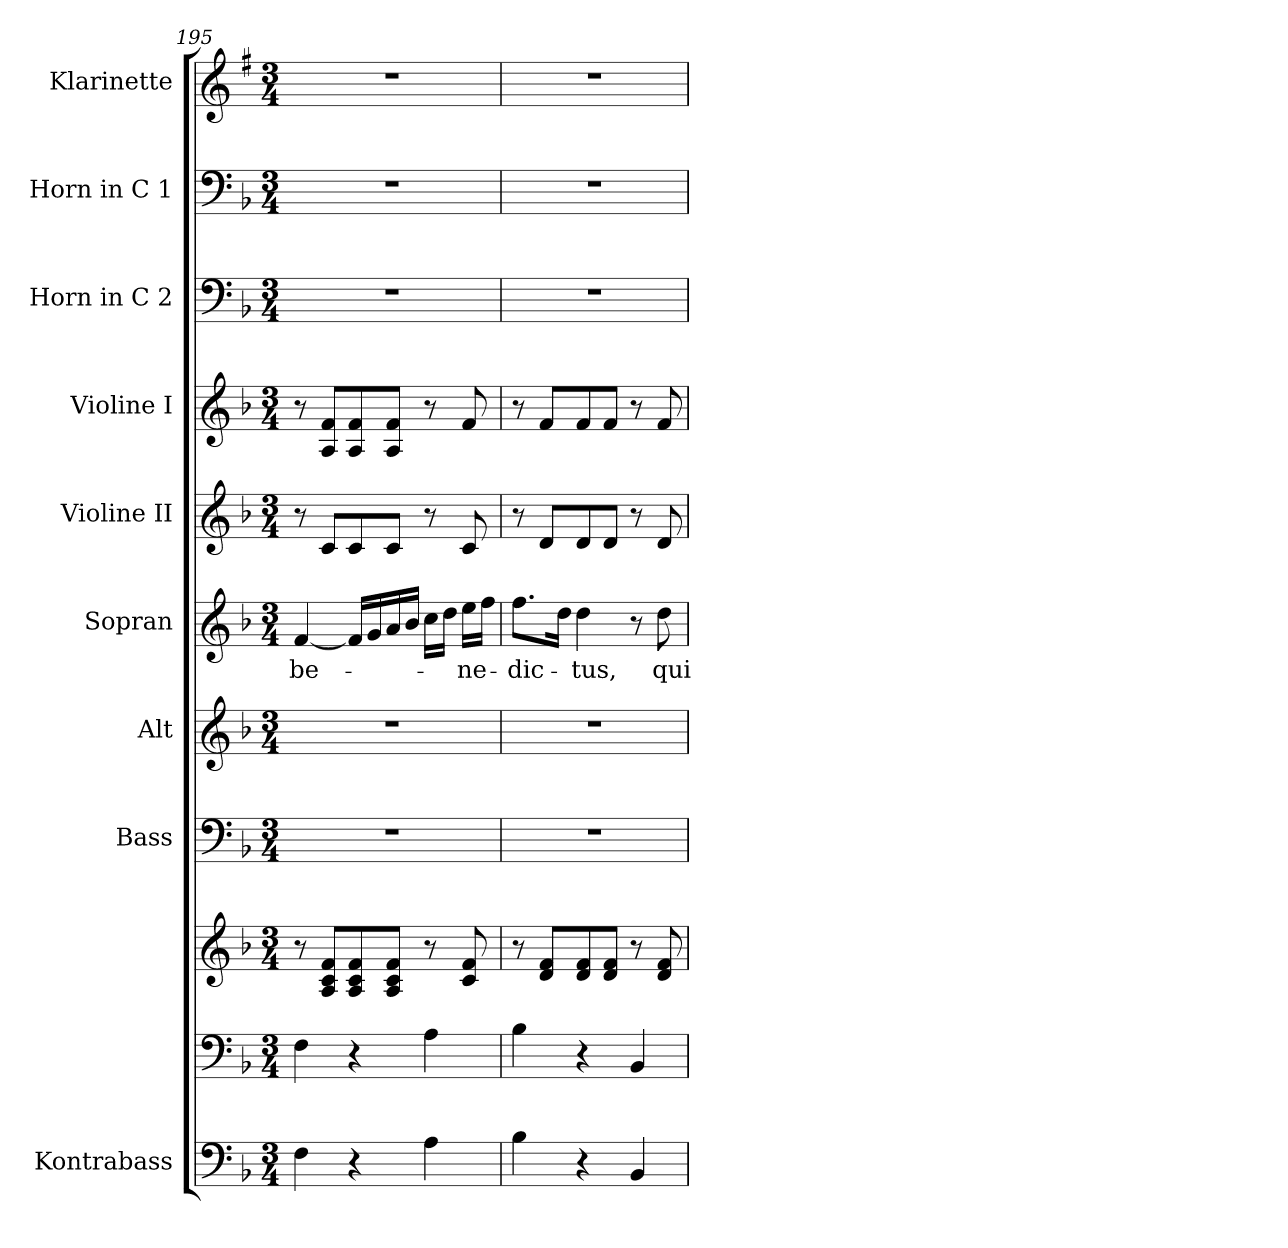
**kern	**kern	**kern	**kern	**kern	**kern	**text	**kern	**kern	**kern	**kern	**kern
*part10	*part9	*part9	*part8	*part7	*part6	*part6	*part5	*part4	*part3	*part2	*part1
*staff11	*staff10	*staff9	*staff8	*staff7	*staff6	*staff6	*staff5	*staff4	*staff3	*staff2	*staff1
*I"Kontrabass	*	*	*I"Bass	*I"Alt	*I"Sopran	*	*I"Violine II	*I"Violine I	*I"Horn in C 2	*I"Horn in C 1	*I"Klarinette
*I'Kb.	*	*	*I'B.	*I'A.	*I'S.	*	*I'Vl. II	*I'Vl. I	*I'Horn 2	*I'Horn 1	*I'Kl.
*clefF4	*clefF4	*clefG2	*clefF4	*clefG2	*clefG2	*	*clefG2	*clefG2	*clefF4	*clefF4	*clefG2
*ITrd7c12	*	*	*	*	*	*	*	*	*	*	*ITrd1c2
*k[b-]	*k[b-]	*k[b-]	*k[b-]	*k[b-]	*k[b-]	*	*k[b-]	*k[b-]	*k[b-]	*k[b-]	*k[b-]
*F:	*F:	*F:	*F:	*F:	*F:	*	*F:	*F:	*F:	*F:	*F:
*M3/4	*M3/4	*M3/4	*M3/4	*M3/4	*M3/4	*	*M3/4	*M3/4	*M3/4	*M3/4	*M3/4
=195	=195	=195	=195	=195	=195	=195	=195	=195	=195	=195	=195
!	!	!	!	!	!	!LO:LY:b	!	!	!	!	!
4FF\	4F\	8r	2.r	2.r	[4f/	be-	8r	8r	2.r	2.r	2.r
.	.	8A/ 8c/ 8f/L	.	.	.	.	8c/L	8A/ 8f/L	.	.	.
4r	4r	8A/ 8c/ 8f/	.	.	16f/LL]	.	8c/	8A/ 8f/	.	.	.
.	.	.	.	.	16g/	.	.	.	.	.	.
.	.	8A/ 8c/ 8f/J	.	.	16a/	.	8c/J	8A/ 8f/J	.	.	.
.	.	.	.	.	16b-/JJ	.	.	.	.	.	.
4AA\	4A\	8r	.	.	16cc\LL	.	8r	8r	.	.	.
.	.	.	.	.	16dd\JJ	.	.	.	.	.	.
!	!	!	!	!	!	!LO:LY:b	!	!	!	!	!
.	.	8c/ 8f/	.	.	16ee\LL	-ne-	8c/	8f/	.	.	.
.	.	.	.	.	16ff\JJ	.	.	.	.	.	.
=196	=196	=196	=196	=196	=196	=196	=196	=196	=196	=196	=196
!	!	!	!	!	!	!LO:LY:b	!	!	!	!	!
4BB-\	4B-\	8r	2.r	2.r	8.ff\L	-dic-	8r	8r	2.r	2.r	2.r
.	.	8d/ 8f/L	.	.	.	.	8d/L	8f/L	.	.	.
.	.	.	.	.	16dd\Jk	.	.	.	.	.	.
!	!	!	!	!	!	!LO:LY:b	!	!	!	!	!
4r	4r	8d/ 8f/	.	.	4dd\	-tus,	8d/	8f/	.	.	.
.	.	8d/ 8f/J	.	.	.	.	8d/J	8f/J	.	.	.
4BBB-/	4BB-/	8r	.	.	8r	.	8r	8r	.	.	.
!	!	!	!	!	!	!LO:LY:b	!	!	!	!	!
.	.	8d/ 8f/	.	.	8dd\	qui	8d/	8f/	.	.	.
=	=	=	=	=	=	=	=	=	=	=	=
*-	*-	*-	*-	*-	*-	*-	*-	*-	*-	*-	*-
